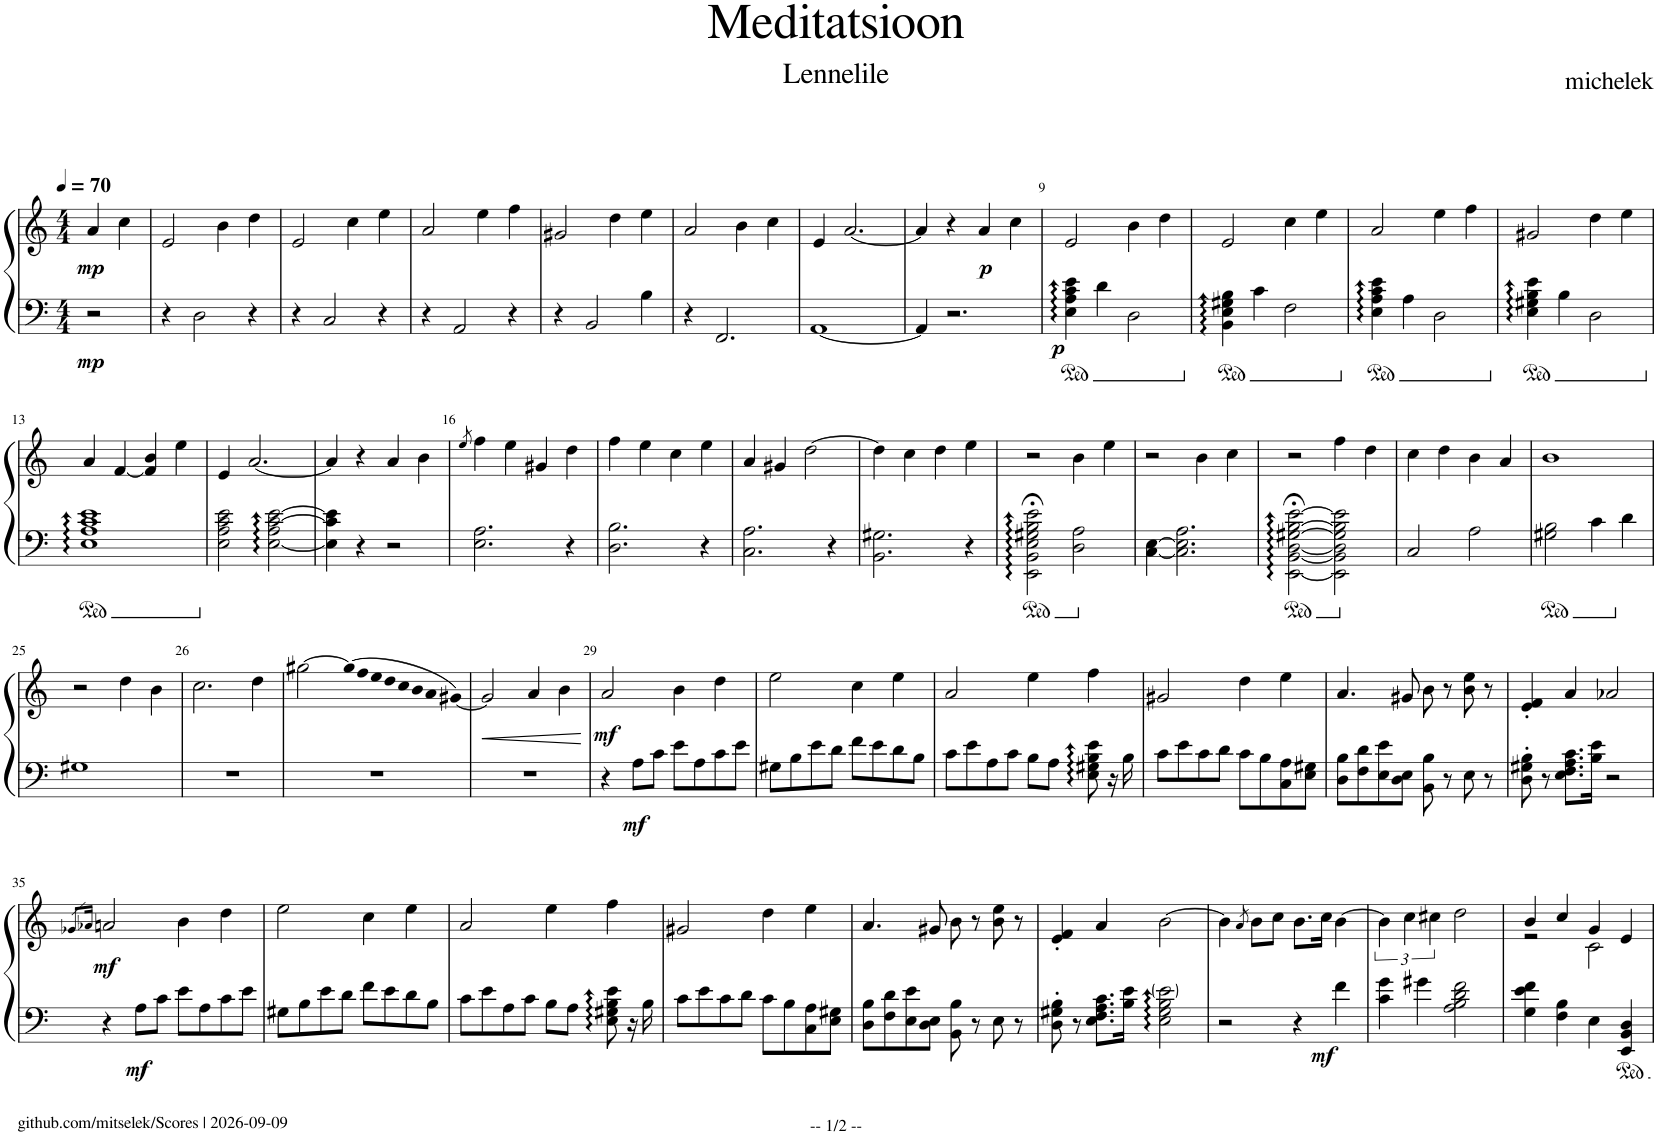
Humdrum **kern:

**kern	**dynam	**kern	**kern	**dynam	**kern	**kern	**kern	**kern
*part6	*part6	*part5	*part5	*part5	*part4	*part3	*part2	*part1
*staff7	*staff7	*staff6	*staff5	*staff5/6	*staff4	*staff3	*staff2	*staff1
*I"Flute	*	*I"Piano	*	*	*I"Bass	*I"Tenor	*I"Alto	*I"Soprano
*I'Fl.	*	*I'Pno	*	*	*I'B.	*I'T.	*I'A.	*I'S.
*stria5	*	*	*	*	*stria5	*stria5	*stria5	*stria5
*clefG2	*	*clefF4	*clefG2	*	*clefF4	*clefGv2	*clefG2	*clefG2
*k[]	*	*k[]	*k[]	*	*k[]	*k[]	*k[]	*k[]
*M4/4	*	*M4/4	*M4/4	*	*M4/4	*M4/4	*M4/4	*M4/4
*MM70	*	*MM70	*MM70	*	*MM70	*MM70	*MM70	*MM70
=1	=1	=1	=1	=1	=1	=1	=1	=1
!	!LO:DY:b	!	!	!LO:DY:b=2	!	!	!	!
!	!	!	!	!LO:DY:n=1:b	!	!	!	!
4a	mp	2r	4a/	mp mp	2r	2r	2r	2r
4cc	.	.	4cc\	.	.	.	.	.
=2	=2	=2	=2	=2	=2	=2	=2	=2
2e	.	4r	2e/	.	4r	1r	1r	1r
.	.	2D\	.	.	2D	.	.	.
4b	.	.	4b\	.	.	.	.	.
4dd	.	4r	4dd\	.	4r	.	.	.
=3	=3	=3	=3	=3	=3	=3	=3	=3
2e	.	4r	2e/	.	4r	1r	1r	1r
.	.	2C/	.	.	2C	.	.	.
4cc	.	.	4cc\	.	.	.	.	.
4ee	.	4r	4ee\	.	4r	.	.	.
=4	=4	=4	=4	=4	=4	=4	=4	=4
2a	.	4r	2a/	.	4r	1r	1r	1r
.	.	2AA/	.	.	2AA	.	.	.
4ee	.	.	4ee\	.	.	.	.	.
4ff	.	4r	4ff\	.	4r	.	.	.
=5	=5	=5	=5	=5	=5	=5	=5	=5
2g#X	.	4r	2g#X/	.	4r	1r	1r	1r
.	.	2BB/	.	.	2BB	.	.	.
4dd	.	.	4dd\	.	.	.	.	.
4ee	.	4B\	4ee\	.	4B	.	.	.
=6	=6	=6	=6	=6	=6	=6	=6	=6
2a	.	4r	2a/	.	4r	1r	1r	1r
.	.	2.FF/	.	.	2.FF	.	.	.
4b	.	.	4b\	.	.	.	.	.
4cc	.	.	4cc\	.	.	.	.	.
=7	=7	=7	=7	=7	=7	=7	=7	=7
4e	.	[1AA	4e/	.	[1AA	1r	1r	1r
[2.a	.	.	[2.a/	.	.	.	.	.
=8	=8	=8	=8	=8	=8	=8	=8	=8
4a]	.	4AA/]	4a/]	.	4AA]	1r	1r	1r
!	!	!	!	!	!LO:N:vis=2	!	!	!
4r	.	2.r	4r	.	2.r	.	.	.
!	!	!	!	!LO:DY:b	!	!	!	!
4a	.	.	4a/	p	.	.	.	.
4cc	.	.	4cc\	.	.	.	.	.
=9	=9	=9	=9	=9	=9	=9	=9	=9
!	!	!	!	!LO:DY:b=2	!	!	!	!
2e	.	4E\:: 4A\:: 4c\:: 4e\::	2e/	p	2r	1r	1r	4r
.	.	4d\	.	.	.	.	.	2dd
4b	.	2D\	4b\	.	2D	.	.	.
4dd	.	.	4dd\	.	.	.	.	4r
=10	=10	=10	=10	=10	=10	=10	=10	=10
2e	.	4BB\:: 4E\:: 4G#X\:: 4B\::	2e/	.	2r	1r	4r	1r
.	.	4c\	.	.	.	.	2cc	.
4cc	.	2F\	4cc\	.	2F	.	.	.
4ee	.	.	4ee\	.	.	.	4r	.
=11	=11	=11	=11	=11	=11	=11	=11	=11
2a	.	4E\:: 4A\:: 4c\:: 4e\::	2a/	.	4E	1r	4r	1r
.	.	4A\	.	.	4r	.	2a	.
4ee	.	2D\	4ee\	.	2D	.	.	.
4ff	.	.	4ff\	.	.	.	4r	.
=12	=12	=12	=12	=12	=12	=12	=12	=12
2g#X	.	4E\:: 4G#X\:: 4B\:: 4e\::	2g#X/	.	2r	1r	4r	1r
.	.	4B\	.	.	.	.	2b	.
4dd	.	2D\	4dd\	.	2D	.	.	.
4ee	.	.	4ee\	.	.	.	4r	.
!!LO:LB:g=z
=13	=13	=13	=13	=13	=13	=13	=13	=13
2a	.	1E:: 1A:: 1c:: 1e::	4a/	.	4C	1r	4r	1r
.	.	.	[4f/	.	4r	.	2.f	.
4b	.	.	4f/] 4b/	.	2FF	.	.	.
4ee	.	.	4ee\	.	.	.	.	.
=14	=14	=14	=14	=14	=14	=14	=14	=14
4e	.	2E\ 2A\ 2c\ 2e\	4e/	.	1AA	1r	1a	1r
2.a	.	.	[2.a/	.	.	.	.	.
.	.	[2E\:: 2A\:: [2c\:: [2e\::	.	.	.	.	.	.
=15	=15	=15	=15	=15	=15	=15	=15	=15
1r	.	4E\] 4c\] 4e\]	4a/]	.	1r	1r	1r	2r
.	.	4r	4r	.	.	.	.	.
.	.	2r	4a/	.	.	.	.	4a
.	.	.	4b\	.	.	.	.	4b
=16	=16	=16	=16	=16	=16	=16	=16	=16
.	.	.	8qee/	.	.	.	.	.
1r	.	2.E\ 2.A\	4ff\	.	1r	2.e	2.a	4ff
.	.	.	4ee\	.	.	.	.	4ee
.	.	.	4g#X/	.	.	.	.	4g#X
.	.	4r	4dd\	.	.	4r	4r	4dd
=17	=17	=17	=17	=17	=17	=17	=17	=17
1r	.	2.D\ 2.B\	4ff\	.	1r	2.d	2.b	4ff
.	.	.	4ee\	.	.	.	.	4ee
.	.	.	4cc\	.	.	.	.	4cc
.	.	4r	4ee\	.	.	4r	4r	4ee
=18	=18	=18	=18	=18	=18	=18	=18	=18
1r	.	2.C\ 2.A\	4a/	.	1r	2.c	2.a	4a
.	.	.	4g#X/	.	.	.	.	4g#X
.	.	.	[2dd\	.	.	.	.	[2dd
.	.	4r	.	.	.	4r	4r	.
=19	=19	=19	=19	=19	=19	=19	=19	=19
1r	.	2.BB\ 2.G#X\	4dd\]	.	1r	2.B	2.g#X	4dd]
.	.	.	4cc\	.	.	.	.	4cc
.	.	.	4dd\	.	.	.	.	4dd
.	.	4r	4ee\	.	.	4r	4r	4ee
=20	=20	=20	=20	=20	=20	=20	=20	=20
2EE:: 2BB:: 2E:: 2G#X:: 2B:: 2e::	.	2EE\::;< 2BB\::;< 2E\::;< 2G#X\::;< 2B\::;< 2e\::;<	2r	.	2.GG#X	2.d	2.a	2r
2r	.	2D\ 2A\	4b\	.	.	.	.	4b
.	.	.	4ee\	.	4r	4r	4r	4ee
=21	=21	=21	=21	=21	=21	=21	=21	=21
2r	.	[4C\ [4E\	2r	.	1FF	1c	4e	1r
.	.	2.C\] 2.E\] 2.A\	.	.	.	.	4a	.
4b	.	.	4b\	.	.	.	2r	.
4cc	.	.	4cc\	.	.	.	.	.
=22	=22	=22	=22	=22	=22	=22	=22	=22
8qb	.	.	.	.	.	.	.	.
8qdd	.	.	.	.	.	.	.	.
2ee	.	[2EE\::;< [2BB\::;< [2D\::;< [2G#X\::;< [2B\::;< [2e\::;<	2r	.	1EE 1D	1B	1r	1r
8qb	.	.	.	.	.	.	.	.
8qdd	.	.	.	.	.	.	.	.
2ee	.	2EE\] 2BB\] 2D\] 2G#\] 2B\] 2e\]	4ff\	.	.	.	.	.
.	.	.	4dd\	.	.	.	.	.
=23	=23	=23	=23	=23	=23	=23	=23	=23
4cc	.	2C/	4cc\	.	1C	1A	1r	1r
4dd	.	.	4dd\	.	.	.	.	.
4b	.	2A\	4b\	.	.	.	.	.
4a	.	.	4a/	.	.	.	.	.
=24	=24	=24	=24	=24	=24	=24	=24	=24
1b	.	2G#X\ 2B\	1b	.	1G#X	1B	2r	2r
.	.	4c\	.	.	.	.	4cc	2r
.	.	4d\	.	.	.	.	4dd	.
!!LO:LB:g=z
=25	=25	=25	=25	=25	=25	=25	=25	=25
2r	.	1G#X	2r	.	1r	1r	1g#X	1r
4dd	.	.	4dd\	.	.	.	.	.
4b	.	.	4b\	.	.	.	.	.
=26	=26	=26	=26	=26	=26	=26	=26	=26
2.cc	.	1r	2.cc\	.	1r	1r	1r	1r
4dd	.	.	4dd\	.	.	.	.	.
=27	=27	=27	=27	=27	=27	=27	=27	=27
(2gg#X	.	1r	[2gg#X\	.	1r	1r	1r	1r
(16gg#LL)	.	.	(16gg#]	.	.	.	.	.
16ffJ	.	.	16ff	.	.	.	.	.
16eeL	.	.	16ee	.	.	.	.	.
16ddJJ	.	.	16dd	.	.	.	.	.
16ccLL	.	.	16cc	.	.	.	.	.
16bJ	.	.	16b	.	.	.	.	.
16aL	.	.	16a	.	.	.	.	.
[16g#XJJ)	.	.	[16g#X)	.	.	.	.	.
=28	=28	=28	=28	=28	=28	=28	=28	=28
!	!LO:HP:b	!	!	!LO:HP:b	!	!	!	!
2g#]	<	1r	2g#/]	<	1r	1r	1r	1r
4a	.	.	4a/	.	.	.	.	.
4b	.	.	4b\	.	.	.	.	.
.	[	.	.	[	.	.	.	.
=29	=29	=29	=29	=29	=29	=29	=29	=29
!	!LO:DY:b	!	!	!LO:DY:b	!	!	!	!
2a	mf	4r	2a/	mf	1r	1r	1r	1r
!	!	!	!	!LO:DY:b=2	!	!	!	!
.	.	8A\L	.	mf	.	.	.	.
.	.	8c\J	.	.	.	.	.	.
4b	.	8e\L	4b\	.	.	.	.	.
.	.	8A\	.	.	.	.	.	.
4dd	.	8c\	4dd\	.	.	.	.	.
.	.	8e\J	.	.	.	.	.	.
=30	=30	=30	=30	=30	=30	=30	=30	=30
2e	.	8G#X\L	2ee\	.	1r	1r	1r	1r
.	.	8B\	.	.	.	.	.	.
.	.	8e\	.	.	.	.	.	.
.	.	8d\J	.	.	.	.	.	.
4cc	.	8f\L	4cc\	.	.	.	.	.
.	.	8e\	.	.	.	.	.	.
4ee	.	8d\	4ee\	.	.	.	.	.
.	.	8B\J	.	.	.	.	.	.
=31	=31	=31	=31	=31	=31	=31	=31	=31
2a	.	8c\L	2a/	.	1r	1r	1r	1r
.	.	8e\	.	.	.	.	.	.
.	.	8A\	.	.	.	.	.	.
.	.	8c\J	.	.	.	.	.	.
4ee	.	8B\L	4ee\	.	.	.	.	.
.	.	8A\J	.	.	.	.	.	.
4ff	.	8E\:: 8G#X\:: 8B\:: 8e\::	4ff\	.	.	.	.	.
.	.	16r	.	.	.	.	.	.
.	.	16B\	.	.	.	.	.	.
=32	=32	=32	=32	=32	=32	=32	=32	=32
2g#X	.	8c\L	2g#X/	.	1r	1r	1r	1r
.	.	8e\	.	.	.	.	.	.
.	.	8c\	.	.	.	.	.	.
.	.	8d\J	.	.	.	.	.	.
4dd	.	8c\L	4dd\	.	.	.	.	.
.	.	8B\	.	.	.	.	.	.
4ee	.	8C\ 8A\	4ee\	.	.	.	.	.
.	.	8E\ 8G#X\J	.	.	.	.	.	.
=33	=33	=33	=33	=33	=33	=33	=33	=33
2a	.	8D\ 8B\L	4.a/	.	1r	1r	1r	1r
.	.	8F\ 8d\	.	.	.	.	.	.
.	.	8E\ 8e\	.	.	.	.	.	.
.	.	8D\ 8E\J	8g#X/	.	.	.	.	.
4b	.	8BB\ 8B\	8b\	.	.	.	.	.
.	.	8r	8r	.	.	.	.	.
4ee	.	8E\	8b\ 8ee\	.	.	.	.	.
.	.	8r	8r	.	.	.	.	.
=34	=34	=34	=34	=34	=34	=34	=34	=34
1r	.	8D\' 8G#X\' 8B\'	4e/' 4f/'	.	1r	1r	1r	1r
.	.	8r	.	.	.	.	.	.
.	.	8.E\ 8.F\ 8.A\ 8.c\L	4a/	.	.	.	.	.
.	.	16B\ 16e\Jk	.	.	.	.	.	.
.	.	2r	2a-X/	.	.	.	.	.
!!LO:LB:g=z
=35	=35	=35	=35	=35	=35	=35	=35	=35
.	.	.	8qg-X/L	.	.	.	.	.
.	.	.	16qa-X/Jk	.	.	.	.	.
!	!	!	!	!LO:DY:b	!	!	!	!
1r	.	4r	2an/	mf	1r	1r	1r	1r
!	!	!	!	!LO:DY:b=2	!	!	!	!
.	.	8A\L	.	mf	.	.	.	.
.	.	8c\J	.	.	.	.	.	.
.	.	8e\L	4b\	.	.	.	.	.
.	.	8A\	.	.	.	.	.	.
.	.	8c\	4dd\	.	.	.	.	.
.	.	8e\J	.	.	.	.	.	.
=36	=36	=36	=36	=36	=36	=36	=36	=36
1r	.	8G#X\L	2ee\	.	1r	1r	1r	1r
.	.	8B\	.	.	.	.	.	.
.	.	8e\	.	.	.	.	.	.
.	.	8d\J	.	.	.	.	.	.
.	.	8f\L	4cc\	.	.	.	.	.
.	.	8e\	.	.	.	.	.	.
.	.	8d\	4ee\	.	.	.	.	.
.	.	8B\J	.	.	.	.	.	.
=37	=37	=37	=37	=37	=37	=37	=37	=37
1r	.	8c\L	2a/	.	1r	1r	1r	1r
.	.	8e\	.	.	.	.	.	.
.	.	8A\	.	.	.	.	.	.
.	.	8c\J	.	.	.	.	.	.
.	.	8B\L	4ee\	.	.	.	.	.
.	.	8A\J	.	.	.	.	.	.
.	.	8E\:: 8G#X\:: 8B\:: 8e\::	4ff\	.	.	.	.	.
.	.	16r	.	.	.	.	.	.
.	.	16B\	.	.	.	.	.	.
=38	=38	=38	=38	=38	=38	=38	=38	=38
1r	.	8c\L	2g#X/	.	1r	1r	1r	1r
.	.	8e\	.	.	.	.	.	.
.	.	8c\	.	.	.	.	.	.
.	.	8d\J	.	.	.	.	.	.
.	.	8c\L	4dd\	.	.	.	.	.
.	.	8B\	.	.	.	.	.	.
.	.	8C\ 8A\	4ee\	.	.	.	.	.
.	.	8E\ 8G#X\J	.	.	.	.	.	.
=39	=39	=39	=39	=39	=39	=39	=39	=39
1r	.	8D\ 8B\L	4.a/	.	1r	1r	1r	1r
.	.	8F\ 8d\	.	.	.	.	.	.
.	.	8E\ 8e\	.	.	.	.	.	.
.	.	8D\ 8E\J	8g#X/	.	.	.	.	.
.	.	8BB\ 8B\	8b\	.	.	.	.	.
.	.	8r	8r	.	.	.	.	.
.	.	8E\	8b\ 8ee\	.	.	.	.	.
.	.	8r	8r	.	.	.	.	.
=40	=40	=40	=40	=40	=40	=40	=40	=40
4e	.	8D\' 8G#X\' 8B\'	4e/' 4f/'	.	1r	1r	1r	1r
.	.	8r	.	.	.	.	.	.
4a	.	8.E\ 8.F\ 8.A\ 8.c\L	4a/	.	.	.	.	.
.	.	16B\ 16e\Jk	.	.	.	.	.	.
[2b	.	2E\:: 2G#\:: 2B\:: 2e\::	[2b\	.	.	.	.	.
=41	=41	=41	=41	=41	=41	=41	=41	=41
!	!	!	!	!	!	!LO:N:vis=2	!	!
4b]	.	2r	4b\]	.	1r	2.r	1r	1r
8qa	.	.	8qa/	.	.	.	.	.
8b\L	.	.	8b\L	.	.	.	.	.
8cc\J	.	.	8cc\J	.	.	.	.	.
8.b\L	.	4r	8.b\L	.	.	.	.	.
16cc\Jk	.	.	16cc\Jk	.	.	.	.	.
!	!	!	!	!LO:DY:b=2	!	!	!	!
[4b	.	4f\	[4b\	mf	.	4f	.	.
=42	=42	=42	=42	=42	=42	=42	=42	=42
*Xbrackettup	*	*	*	*	*	*	*	*
6b]	.	4c\ 4g\	6b\]	.	4E	4c	4g	4r
6cc	.	.	6cc\	.	.	.	.	.
.	.	4g#X\	.	.	4r	4r	4g#X	4r
6cc#X	.	.	6cc#X\	.	.	.	.	.
2dd	.	2A\ 2B\ 2d\ 2f\	2dd\	.	2F	2d	2a	2dd
=43	=43	=43	=43	=43	=43	=43	=43	=43
*	*	*	*^	*	*	*	*	*
4b	.	4G\ 4e\ 4f\	4b/	2r	.	4E	4e	4g	2ff
4cc	.	4F\ 4B\	4cc/	.	.	4BB	4B	4f	.
4g	.	4E\	4g/	2c\	.	4C	[2c	4e	4ee
4e	.	4EE/ 4BB/ 4D/	4e/	.	.	4EE	.	4B	4dd
*	*	*	*v	*v	*	*	*	*	*
=	=	=	=	=	=	=	=	=
*-	*-	*-	*-	*-	*-	*-	*-	*-
